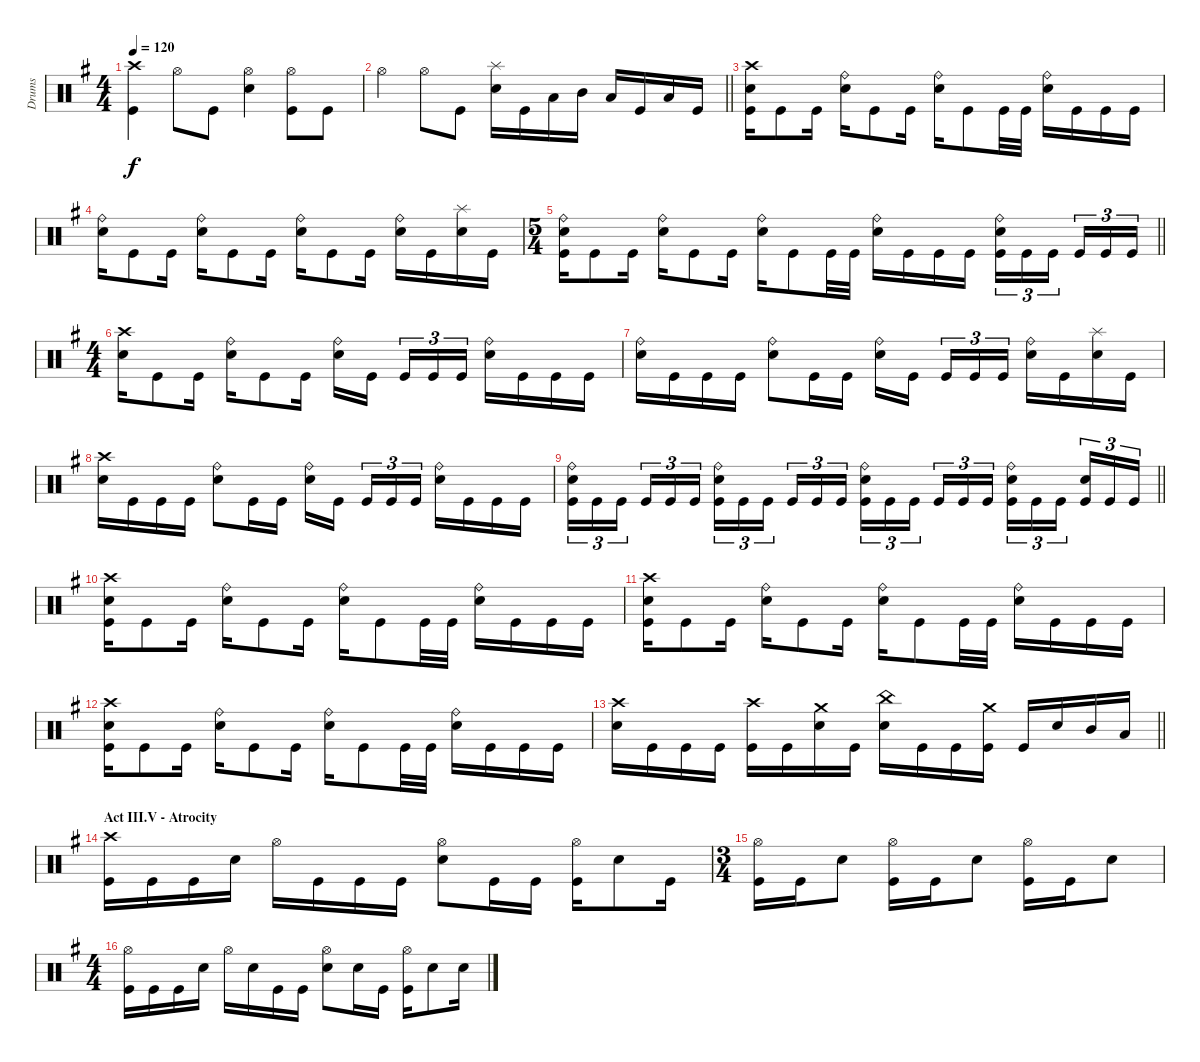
\track ("Drums" "Drums") {instrument percussion}
\staff
\articulation defaults
\ts (4 4)
\tempo 120
\clef neutral
\ks eminor
("Crash high (hit)" "Kick (hit)").4{dy f} "Hi-Hat (open)".8 "Kick (hit)".8 ("Hi-Hat (open)" "Electric Snare (hit)").4 ("Hi-Hat (open)" "Kick (hit)").8 "Kick (hit)".8 |
\barLineRight lightlight "Hi-Hat (open)".4 "Hi-Hat (open)".8 "Kick (hit)".8
("Splash (hit)" "Electric Snare (hit)").16 "Kick (hit)".16 "Low Tom (hit)".16 "Mid Tom (hit)".16 "Low Floor Tom (hit)".16 "Kick (hit)".16 "Low Floor Tom (hit)".16 "Kick (hit)".16 |
("Crash high (hit)" "Electric Snare (hit)" "Kick (hit)").16 "Kick (hit)".8 "Kick (hit)".16 ("Ride (bell)" "Electric Snare (hit)").16 "Kick (hit)".8 "Kick (hit)".16 ("Ride (bell)" "Electric Snare (hit)").16 "Kick (hit)".8 "Kick (hit)".32 "Kick (hit)".32 ("Ride (bell)" "Electric Snare (hit)").16 "Kick (hit)".16 "Kick (hit)".16 "Kick (hit)".16 |
("Ride (bell)" "Electric Snare (hit)").16 "Kick (hit)".8 "Kick (hit)".16 ("Ride (bell)" "Electric Snare (hit)").16 "Kick (hit)".8 "Kick (hit)".16 ("Ride (bell)" "Electric Snare (hit)").16 "Kick (hit)".8 "Kick (hit)".16 ("Ride (bell)" "Electric Snare (hit)").16 "Kick (hit)".16 ("Splash (hit)" "Electric Snare (hit)").16 "Kick (hit)".16 |
\ts (5 4)
\barLineRight lightlight
("Ride (bell)" "Electric Snare (hit)" "Kick (hit)").16 "Kick (hit)".8 "Kick (hit)".16 ("Ride (bell)" "Electric Snare (hit)").16 "Kick (hit)".8 "Kick (hit)".16 ("Ride (bell)" "Electric Snare (hit)").16 "Kick (hit)".8 "Kick (hit)".32 "Kick (hit)".32 ("Ride (bell)" "Electric Snare (hit)").16 "Kick (hit)".16 "Kick (hit)".16 "Kick (hit)".16 ("Ride (bell)" "Electric Snare (hit)" "Kick (hit)").16{tu (3 2)} "Kick (hit)".16{tu (3 2)} "Kick (hit)".16{tu (3 2) beam splitsecondary} "Kick (hit)".16{tu (3 2)} "Kick (hit)".16{tu (3 2)} "Kick (hit)".16{tu (3 2)} |
\ts (4 4)
\section ("" "")
("Crash high (hit)" "Electric Snare (hit)").16 "Kick (hit)".8 "Kick (hit)".16 ("Ride (bell)" "Electric Snare (hit)").16 "Kick (hit)".8 "Kick (hit)".16 ("Ride (bell)" "Electric Snare (hit)").16 "Kick (hit)".16{beam splitsecondary} "Kick (hit)".16{tu (3 2)} "Kick (hit)".16{tu (3 2)} "Kick (hit)".16{tu (3 2)} ("Ride (bell)" "Electric Snare (hit)").16 "Kick (hit)".16 "Kick (hit)".16 "Kick (hit)".16 |
("Ride (bell)" "Electric Snare (hit)").16 "Kick (hit)".16 "Kick (hit)".16 "Kick (hit)".16 ("Ride (bell)" "Electric Snare (hit)").8 "Kick (hit)".16 "Kick (hit)".16 ("Ride (bell)" "Electric Snare (hit)").16 "Kick (hit)".16{beam splitsecondary} "Kick (hit)".16{tu (3 2)} "Kick (hit)".16{tu (3 2)} "Kick (hit)".16{tu (3 2)} ("Ride (bell)" "Electric Snare (hit)").16 "Kick (hit)".16 ("Splash (hit)" "Electric Snare (hit)").16 "Kick (hit)".16 |
("Crash high (hit)" "Electric Snare (hit)").16 "Kick (hit)".16 "Kick (hit)".16 "Kick (hit)".16 ("Ride (bell)" "Electric Snare (hit)").8 "Kick (hit)".16 "Kick (hit)".16 ("Ride (bell)" "Electric Snare (hit)").16 "Kick (hit)".16{beam splitsecondary} "Kick (hit)".16{tu (3 2)} "Kick (hit)".16{tu (3 2)} "Kick (hit)".16{tu (3 2)} ("Ride (bell)" "Electric Snare (hit)").16 "Kick (hit)".16 "Kick (hit)".16 "Kick (hit)".16 |
\barLineRight lightlight
("Ride (bell)" "Electric Snare (hit)" "Kick (hit)").16{tu (3 2)} "Kick (hit)".16{tu (3 2)} "Kick (hit)".16{tu (3 2) beam splitsecondary} "Kick (hit)".16{tu (3 2)} "Kick (hit)".16{tu (3 2)} "Kick (hit)".16{tu (3 2)} ("Ride (bell)" "Electric Snare (hit)" "Kick (hit)").16{tu (3 2)} "Kick (hit)".16{tu (3 2)} "Kick (hit)".16{tu (3 2) beam splitsecondary} "Kick (hit)".16{tu (3 2)} "Kick (hit)".16{tu (3 2)} "Kick (hit)".16{tu (3 2)} ("Ride (bell)" "Electric Snare (hit)" "Kick (hit)").16{tu (3 2)} "Kick (hit)".16{tu (3 2)} "Kick (hit)".16{tu (3 2) beam splitsecondary} "Kick (hit)".16{tu (3 2)} "Kick (hit)".16{tu (3 2)} "Kick (hit)".16{tu (3 2)} ("Ride (bell)" "Electric Snare (hit)" "Kick (hit)").16{tu (3 2)} "Kick (hit)".16{tu (3 2)} "Kick (hit)".16{tu (3 2) beam splitsecondary} ("Electric Snare (hit)" "Kick (hit)").16{tu (3 2)} "Kick (hit)".16{tu (3 2)} "Kick (hit)".16{tu (3 2)} |
("Crash high (hit)" "Electric Snare (hit)" "Kick (hit)").16 "Kick (hit)".8 "Kick (hit)".16 ("Ride (bell)" "Electric Snare (hit)").16 "Kick (hit)".8 "Kick (hit)".16 ("Ride (bell)" "Electric Snare (hit)").16 "Kick (hit)".8 "Kick (hit)".32 "Kick (hit)".32 ("Ride (bell)" "Electric Snare (hit)").16 "Kick (hit)".16 "Kick (hit)".16 "Kick (hit)".16 |
("Crash high (hit)" "Electric Snare (hit)" "Kick (hit)").16 "Kick (hit)".8 "Kick (hit)".16 ("Ride (bell)" "Electric Snare (hit)").16 "Kick (hit)".8 "Kick (hit)".16 ("Ride (bell)" "Electric Snare (hit)").16 "Kick (hit)".8 "Kick (hit)".32 "Kick (hit)".32 ("Ride (bell)" "Electric Snare (hit)").16 "Kick (hit)".16 "Kick (hit)".16 "Kick (hit)".16 |
("Crash high (hit)" "Electric Snare (hit)" "Kick (hit)").16 "Kick (hit)".8 "Kick (hit)".16 ("Ride (bell)" "Electric Snare (hit)").16 "Kick (hit)".8 "Kick (hit)".16 ("Ride (bell)" "Electric Snare (hit)").16 "Kick (hit)".8 "Kick (hit)".32 "Kick (hit)".32 ("Ride (bell)" "Electric Snare (hit)").16 "Kick (hit)".16 "Kick (hit)".16 "Kick (hit)".16 |
\barLineRight lightlight
("Crash high (hit)" "Electric Snare (hit)").16 "Kick (hit)".16 "Kick (hit)".16 "Kick (hit)".16 ("Crash high (hit)" "Kick (hit)").16 "Kick (hit)".16 ("Crash medium (hit)" "Electric Snare (hit)").16 "Kick (hit)".16 ("China (hit)" "Electric Snare (hit)").16 "Kick (hit)".16 "Kick (hit)".16 ("Crash medium (hit)" "Kick (hit)").16 "Kick (hit)".16 "Electric Snare (hit)".16 "Mid Tom (hit)".16 "Low Tom (hit)".16 |
\section ("" "Act III.V - Atrocity")
("Crash high (hit)" "Kick (hit)").16 "Kick (hit)".16 "Kick (hit)".16 "Electric Snare (hit)".16 "Hi-Hat (open)".16 "Kick (hit)".16 "Kick (hit)".16 "Kick (hit)".16 ("Hi-Hat (open)" "Electric Snare (hit)").8 "Kick (hit)".16 "Kick (hit)".16 ("Hi-Hat (open)" "Kick (hit)").16 "Electric Snare (hit)".8 "Kick (hit)".16 |
\ts (3 4)
("Hi-Hat (open)" "Kick (hit)").16 "Kick (hit)".16 "Electric Snare (hit)".8 ("Hi-Hat (open)" "Kick (hit)").16 "Kick (hit)".16 "Electric Snare (hit)".8 ("Hi-Hat (open)" "Kick (hit)").16 "Kick (hit)".16 "Electric Snare (hit)".8 |
\ts (4 4)
("Hi-Hat (open)" "Kick (hit)").16 "Kick (hit)".16 "Kick (hit)".16 "Electric Snare (hit)".16 "Hi-Hat (open)".16 "Electric Snare (hit)".16 "Kick (hit)".16 "Kick (hit)".16 ("Hi-Hat (open)" "Electric Snare (hit)").8 "Electric Snare (hit)".16 "Kick (hit)".16 ("Hi-Hat (open)" "Kick (hit)").16 "Electric Snare (hit)".8 "Electric Snare (hit)".16
